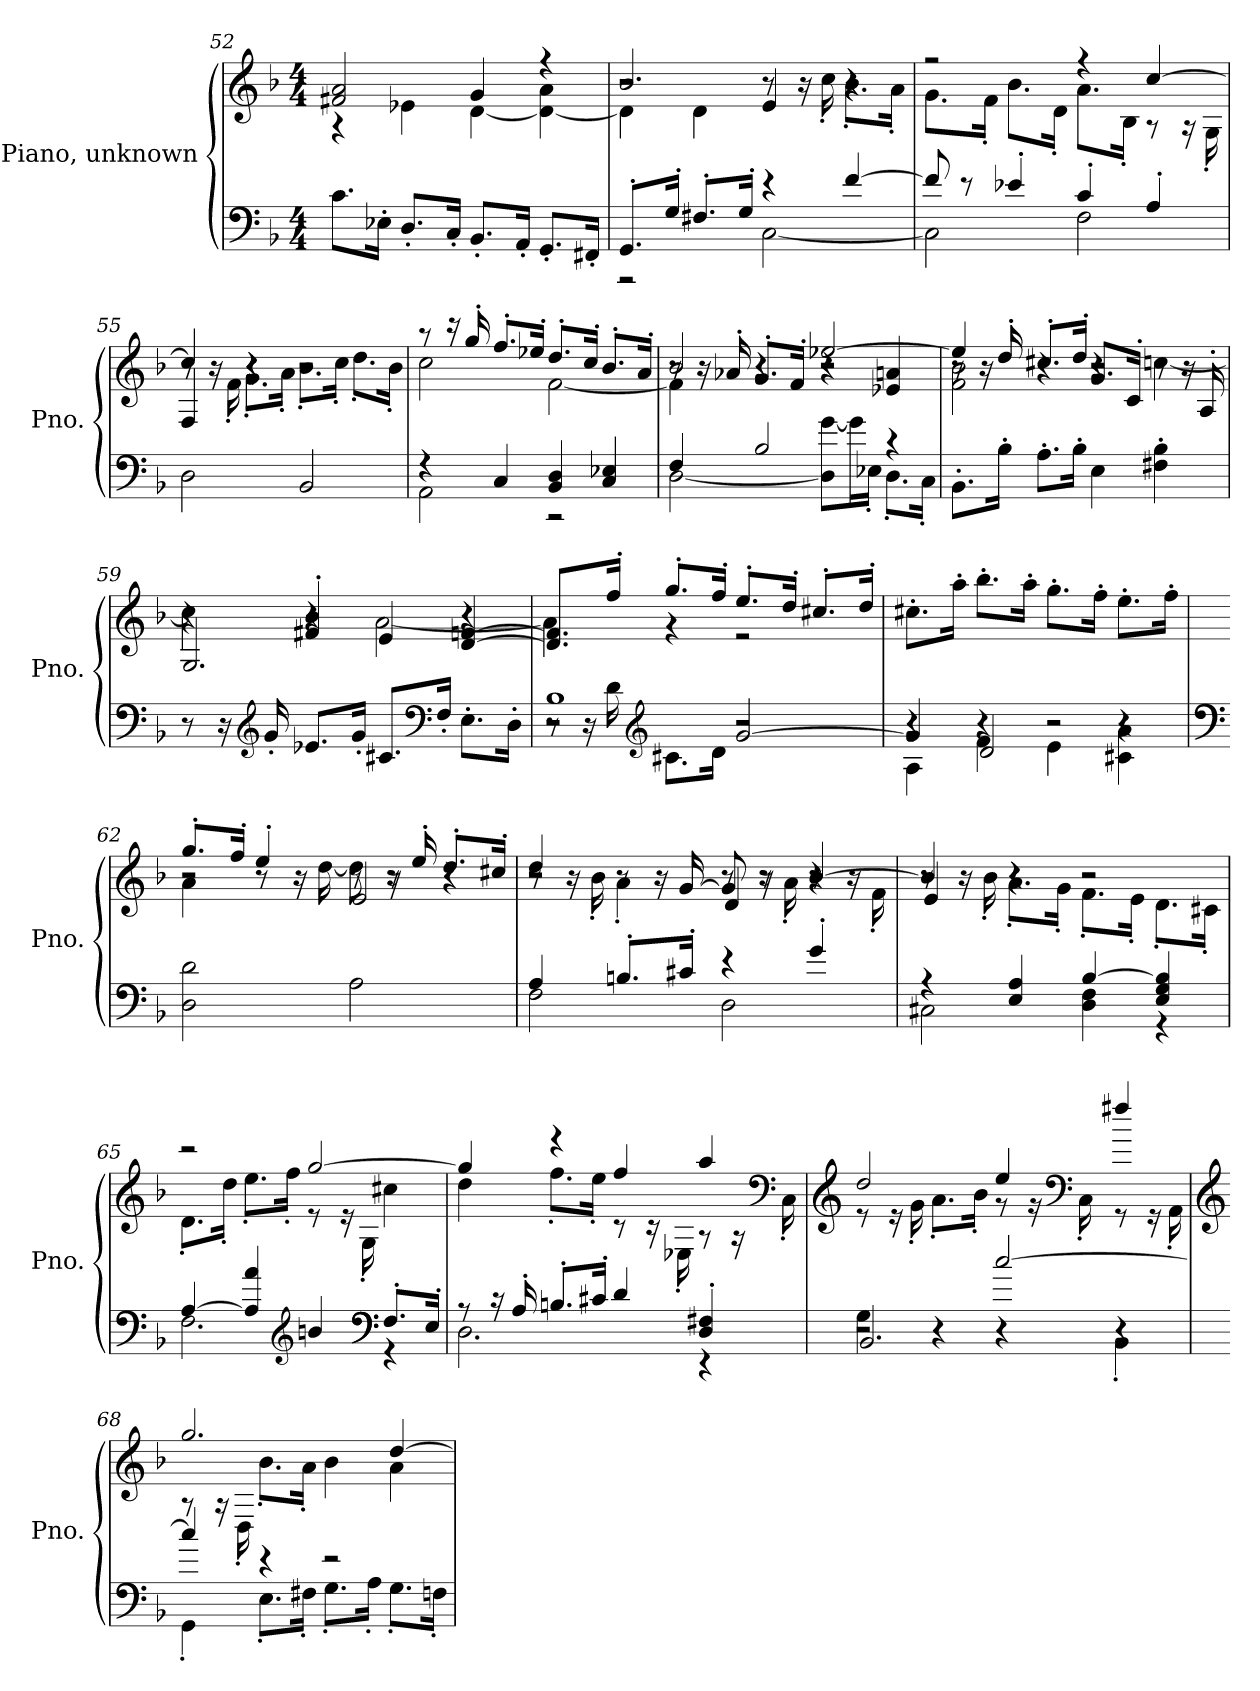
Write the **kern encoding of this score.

**kern	**kern
*part1	*part1
*staff2	*staff1
*I"Piano, unknown	*
*I'Pno.	*
!!LO:LB:g=z
*clefF4	*clefG2
*k[b-]	*k[b-]
*M4/4	*M4/4
=52	=52
*	*^
8.c\L	2f#X/ 2a/	4r
16E-X'\Jk	.	.
8.D'/L	.	4e-X\
16C'/Jk	.	.
8.BB-'/L	4g/	[4d\
16AA'/Jk	.	.
8.GG'/L	4r	4d\_ 4a\
16FF#X'/Jk	.	.
=53	=53	=53
*^	*	*^
8.GG'/L	2r	2.b-/	4d\]	2r
16G'/Jk	.	.	.	.
8.F#X'/L	.	.	4d\	.
16G'/Jk	.	.	.	.
4r	[2C\	.	8r	4e/
.	.	.	16r	.
.	.	.	16cc'\	.
[4f/	.	4r	8.b-'\L	4r
.	.	.	16a'\Jk	.
*	*	*	*v	*v
=54	=54	=54	=54
8f/]	2C\]	2r	8.g\L
8r	.	.	.
.	.	.	16f'\Jk
4e-X'/	.	.	8.b-\L
.	.	.	16d'\Jk
4c'/	2F\	4r	8.a\L
.	.	.	16B-'\Jk
4A'/	.	[4cc/	8r
.	.	.	16r
.	.	.	16G'\
*v	*v	*	*
!!LO:PB:g=z
=55	=55	=55
*	*	*^
2D\	4cc/]	8r	4F/
.	.	16r	.
.	.	16f'\	.
.	4r	8.g'\L	4r
.	.	16a'\Jk	.
2BB-/	2r	8.b-'\L	2r
.	.	16cc'\Jk	.
.	.	8.dd'\L	.
.	.	16b-'\Jk	.
*	*	*v	*v
=56	=56	=56
*^	*	*
4r	2AA\	8r	2cc\
.	.	16r	.
.	.	16gg'/	.
4C/	.	8.ff'/L	.
.	.	16ee-X'/Jk	.
4BB-/ 4D/	2r	8.dd'/L	[2f\
.	.	16cc'/Jk	.
4C/ 4E-X/	.	8.b-'/L	.
.	.	16a'/Jk	.
=57	=57	=57	=57
*	*	*	*^
4F/	[2D\	8r	4f\]	2b-/
.	.	16r	.	.
.	.	16a-X'/	.	.
2B-/	.	8.g'/L	4r	.
.	.	16f'/Jk	.	.
.	8D\] [8g\L	4r	2r	[2ee-X/
.	16g\L]	.	.	.
.	16E-X'\JJ	.	.	.
4r	8.D'\L	4e-X/ 4an/	.	.
.	16C'\Jk	.	.	.
*v	*v	*	*	*
!!LO:LB:g=z	!!	!!
=58	=58	=58	=58
8.BB-'\L	8r	2f\ 2b-\	4ee-/]
.	16r	.	.
16B-'\Jk	16dd'/	.	.
8.A'\L	8.cc#X'/L	.	4r
16B-'\Jk	16dd'/Jk	.	.
4E\	8.g/L	4r	2r
.	16c'/Jk	.	.
4F#X\' 4B-\'	8r	[4ccn\	.
.	16r	.	.
.	16A'/	.	.
=59	=59	=59	=59
8r	4r	4cc\]	2.G/
16r	.	.	.
*clefG2	*	*	*
16g'/	.	.	.
8.e-X/L	4f#X/' 4b-/'	4r	.
16g'/Jk	.	.	.
8.c#X/L	4e/	[2a\	.
*clefF4	*	*	*
16F'/Jk	.	.	.
8.E'\L	[4d/ [4fn/	.	4r
16D'\Jk	.	.	.
*	*	*v	*v
=60	=60	=60
*^	*	*
*	*^	*	*
2r	8r	1B-	8.d/] 8.f/]L	4a\]
.	16r	.	.	.
.	16d\	.	16ff'/Jk	.
*clefG2	*	*	*	*
.	8.c#X\L	.	8.gg'/L	4r
.	16d\Jk	.	16ff'/Jk	.
[2g/	2r	.	8.ee'/L	2r
.	.	.	16dd'/Jk	.
.	.	.	8.cc#X'/L	.
.	.	.	16dd'/Jk	.
*	*	*	*v	*v
!!LO:LB:g=z
=61	=61	=61	=61
4g/]	4A\	4r	8.cc#X'\L
.	.	.	16aa'\Jk
4r	4f\	2d/	8.bb-'\L
.	.	.	16aa'\Jk
2r	4e\	.	8.gg'\L
.	.	.	16ff'\Jk
.	4c#X\ 4a\	4r	8.ee'\L
.	.	.	16ff'\Jk
*v	*v	*v	*
=62	=62
*clefF4	*
*	*^
*	*	*^
2D\ 2d\	8.gg'/L	4a\	2r
.	16ff'/Jk	.	.
.	4ee'/	8r	.
.	.	16r	.
.	.	[16dd\	.
2A\	8r	8dd\]	2e/
.	16r	8r	.
.	16ee'/	.	.
.	8.dd'/L	4r	.
.	16cc#X'/Jk	.	.
=63	=63	=63	=63
*^	*	*	*
4A/	2F\	4dd/	8r	2r
.	.	.	16r	.
.	.	.	16b-'\	.
8.Bn'/L	.	8r	4a'\	.
.	.	16r	.	.
16c#X'/Jk	.	[16g/	.	.
4r	2D\	8g/]	8r	4d/
.	.	8r	16r	.
.	.	.	16a'\	.
4g'/	.	[4b-/	8r	4r
.	.	.	16r	.
.	.	.	16f'\	.
!!LO:LB:g=z	!!	!!
=64	=64	=64	=64	=64
4r	2C#X\	4b-/]	8r	4e/
.	.	.	16r	.
.	.	.	16b-'\	.
4E/ 4A/	.	4r	8.a'\L	4r
.	.	.	16g'\Jk	.
[4B-/	4D\ 4F\	2r	8.f'\L	2r
.	.	.	16e'\Jk	.
4E/ 4G/ 4B-/]	4r	.	8.d'\L	.
.	.	.	16c#X'\Jk	.
*	*	*	*v	*v
=65	=65	=65	=65
[4A/	2.F\	2r	8.d'\L
.	.	.	16dd'\Jk
4A/] 4a/	.	.	8.ee'\L
.	.	.	16ff'\Jk
*clefG2	*	*	*
4bn/	.	[2gg/	8r
.	.	.	16r
.	.	.	16G'\
*clefF4	*	*	*
8.F'/L	4r	.	4cc#X\
16E'/Jk	.	.	.
=66	=66	=66	=66
8r	2.D\	4gg/]	4dd\
16r	.	.	.
16A'/	.	.	.
8.Bn'/L	.	4r	8.ff'\L
16c#X'/Jk	.	.	16ee'\Jk
4d/	.	4ff/	8r
.	.	.	16r
.	.	.	16E-X'\
4D/' 4F#X/'	4r	4aa/	8r
.	.	.	16r
*	*	*clefF4	*
.	.	.	16C'\
*v	*v	*	*
!!LO:LB:g=z	!!
=67	=67	=67
*	*clefG2	*
*^	*	*
*	*^	*	*
2r	4G\	2.BB-/	2dd/	8r
.	.	.	.	16r
.	.	.	.	16g'\
.	4r	.	.	8.a'\L
.	.	.	.	16b-'\Jk
[2cc/	4r	.	4ee/	8r
.	.	.	.	16r
*	*	*	*clefF4	*
.	.	.	.	16C'\
.	4BB-'\	4r	4ff#X/	8r
.	.	.	.	16r
.	.	.	.	16AA'\
*v	*v	*v	*	*
=68	=68	=68
*	*clefG2	*
*^	*	*
4cc/]	4GG'\	2.gg/	8r
.	.	.	16r
.	.	.	16D'\
4r	8.E'\L	.	8.b-'\L
.	16F#X'\Jk	.	16a'\Jk
2r	8.G'\L	.	4b-\
.	16A'\Jk	.	.
.	8.G'\L	[4dd/	4a\
.	16Fn'\Jk	.	.
*v	*v	*	*
*	*v	*v
=	=
*-	*-
